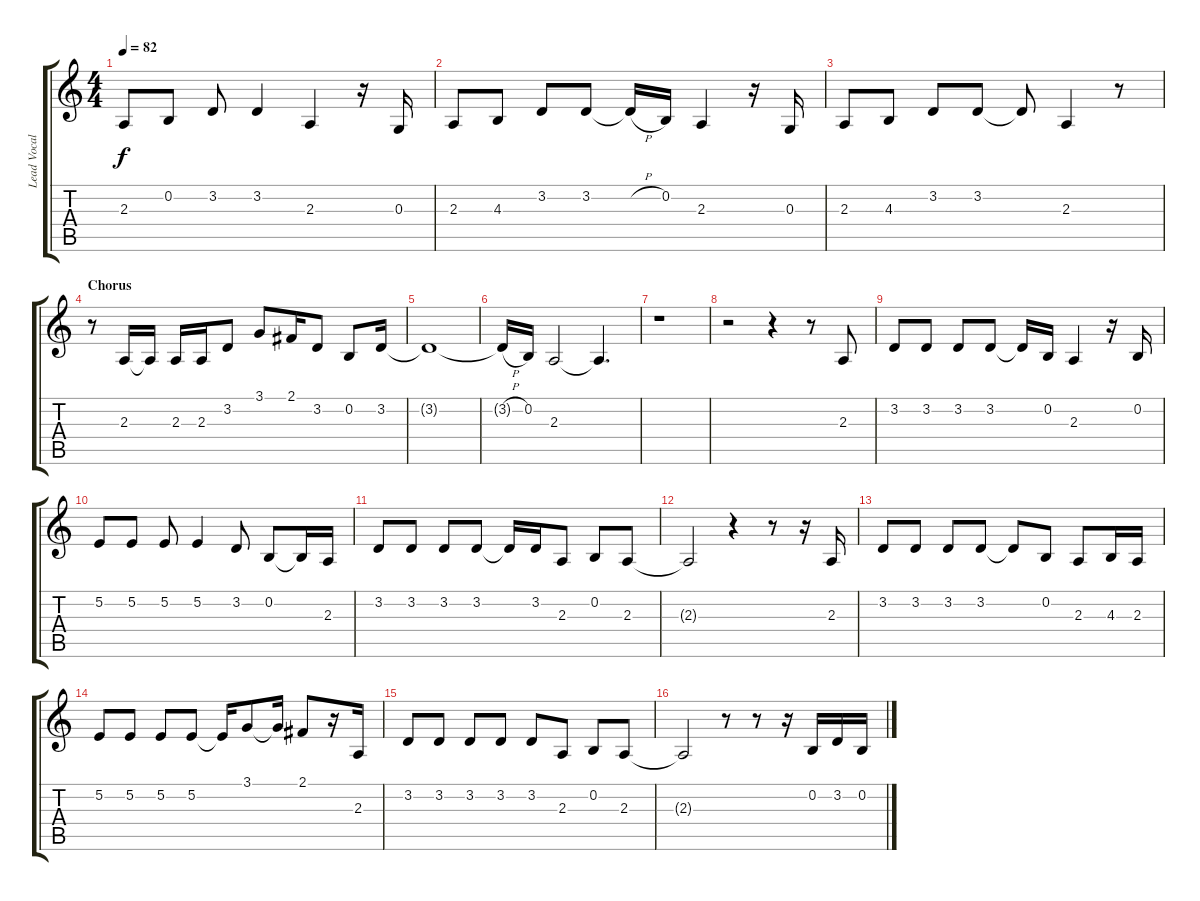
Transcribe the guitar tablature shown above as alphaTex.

\track ("Lead Vocals" "Lead Vocal") {instrument altosax}
\staff {score tabs}
\tuning (E4 B3 G3 D3 A2 E2) {hide}
\ts (4 4)
\tempo 82
\clef g2
\ks c
2.3.8{dy f} 0.2.8 3.2.8 3.2.4 2.3.4 r.16 0.3.16 |
2.3.8 4.3.8 3.2.8 3.2.8 3.2{h t}.16 0.2.16 2.3.4 r.16 0.3.16 |
2.3.8 4.3.8 3.2.8 3.2.8 3.2{t}.8 2.3.4 r.8 |
\section ("" "Chorus")
r.8 2.3.16 2.3{t}.16 2.3.16 2.3.16 3.2.8 3.1.8 2.1.16 3.2.8 0.2.8 3.2.16 |
3.2{t}.1 |
3.2{h t}.16 0.2.16 2.3.2 2.3{t}.4{d} |
r.1 |
r.2 r.4 r.8 2.3.8 |
3.2.8 3.2.8 3.2.8 3.2.8 3.2{t}.16 0.2.16 2.3.4 r.16 0.2.16 |
5.2.8 5.2.8 5.2.8 5.2.4 3.2.8 0.2.8 0.2{t}.16 2.3.16 |
3.2.8 3.2.8 3.2.8 3.2.8 3.2{t}.16 3.2.16 2.3.8 0.2.8 2.3.8 |
2.3{t}.2 r.4 r.8 r.16 2.3.16 |
3.2.8 3.2.8 3.2.8 3.2.8 3.2{t}.8 0.2.8 2.3.8 4.3.16 2.3.16 |
5.2.8 5.2.8 5.2.8 5.2.8 5.2{t}.16 3.1.8 3.1{t}.16 2.1.8 r.16 2.3.16 |
3.2.8 3.2.8 3.2.8 3.2.8 3.2.8 2.3.8 0.2.8 2.3.8 |
2.3{t}.2 r.8 r.8 r.16 0.2.16 3.2.16 0.2.16
